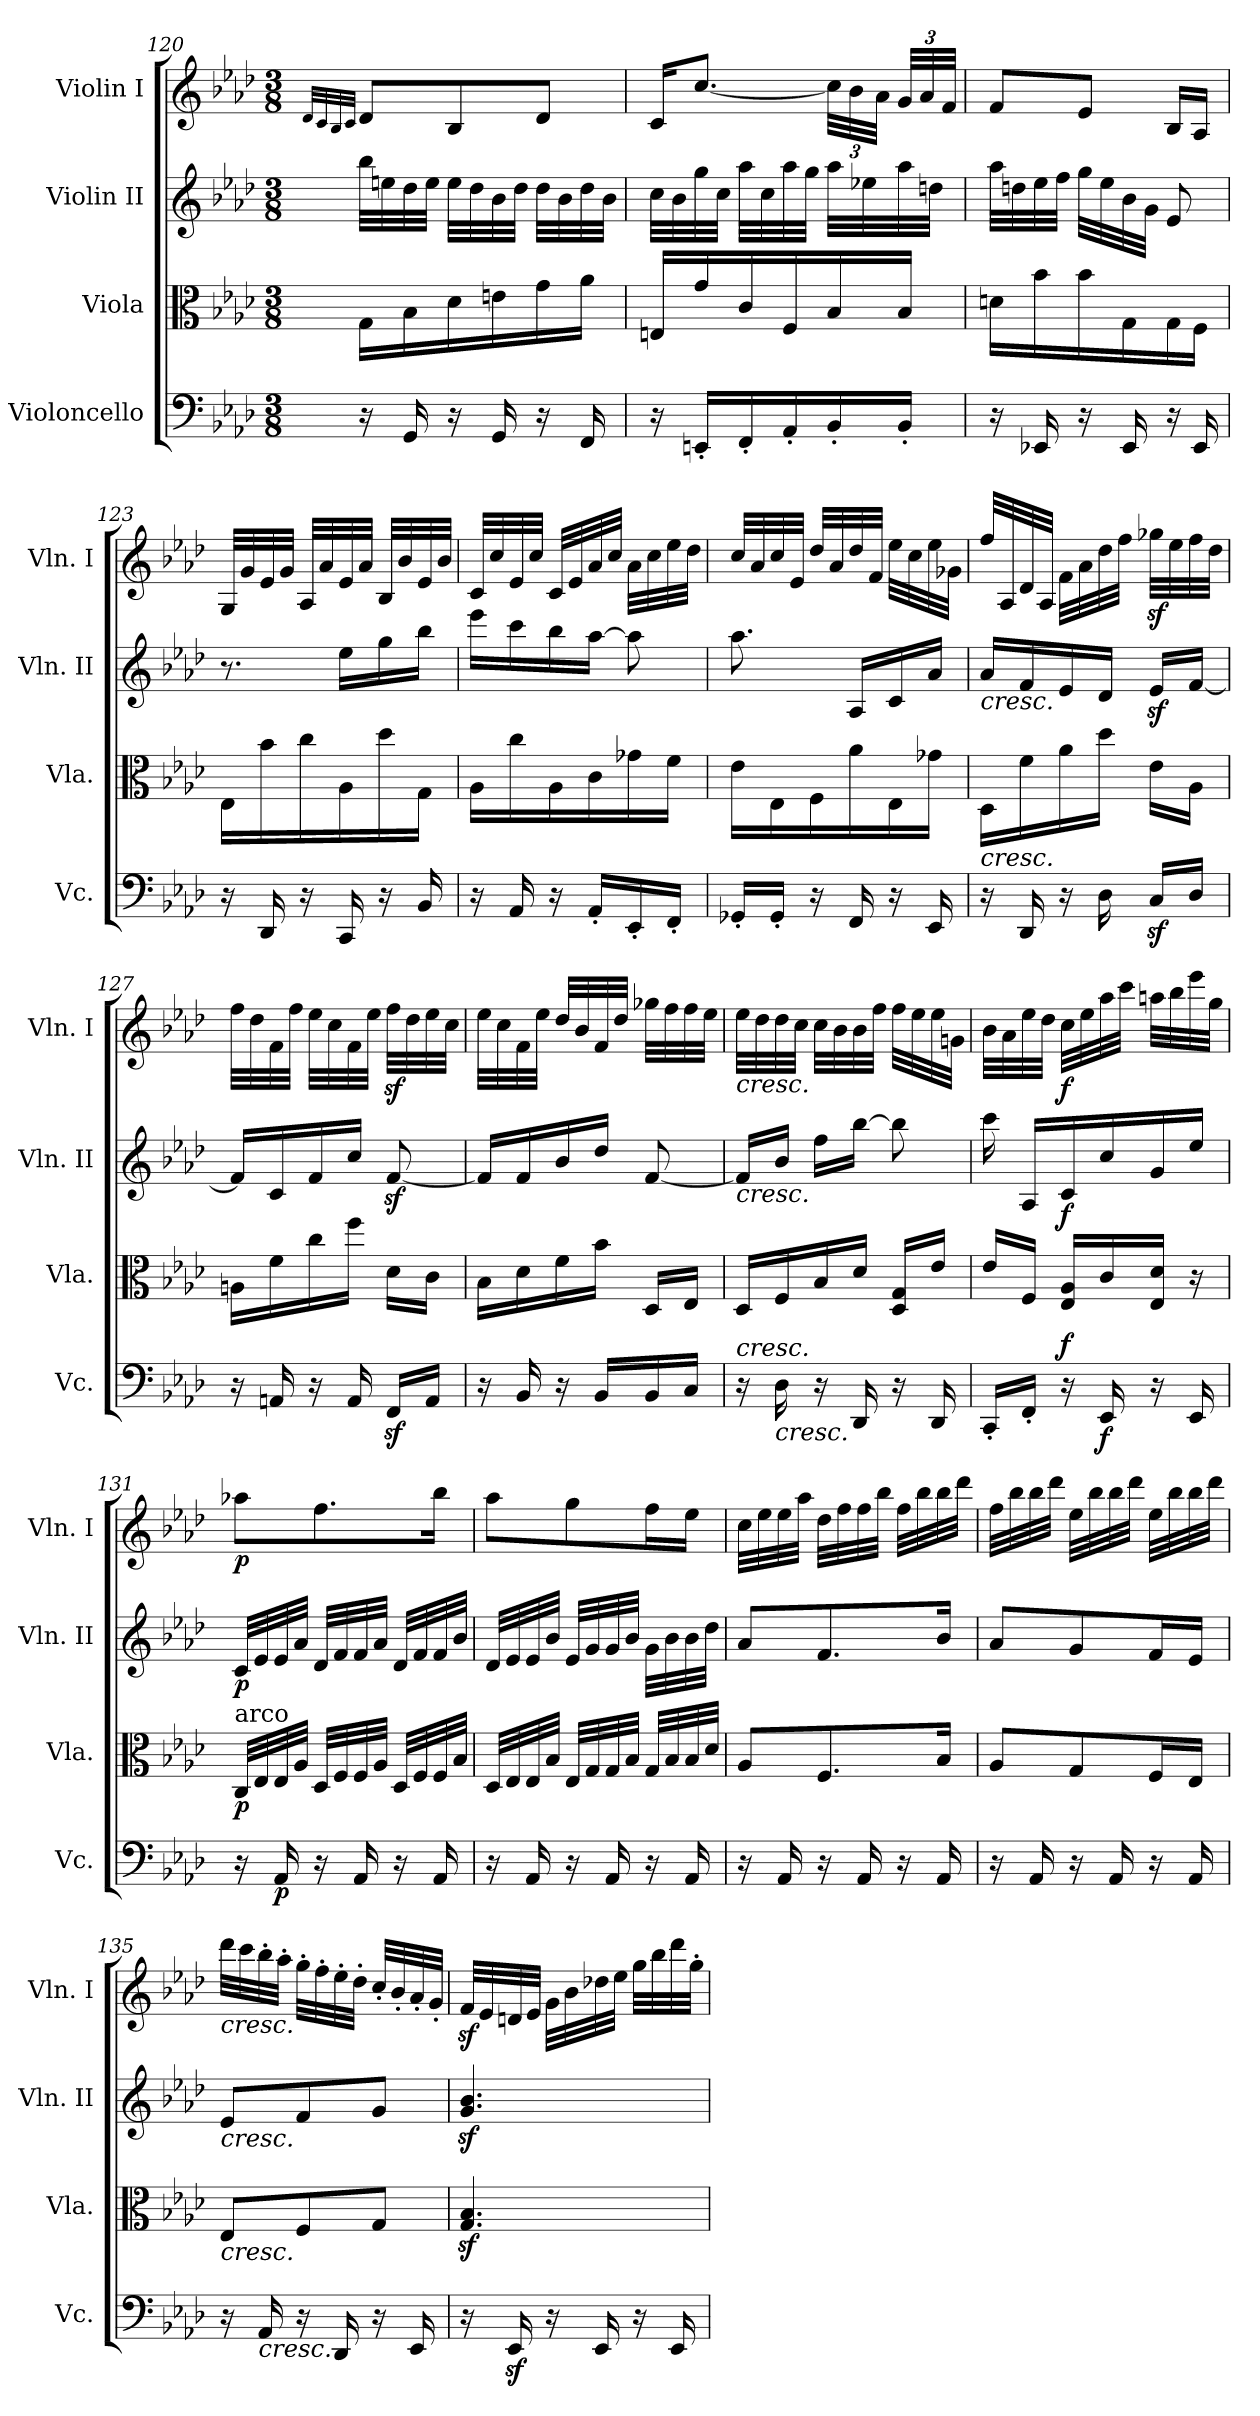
**kern	**dynam	**kern	**dynam	**kern	**dynam	**kern	**dynam
*part4	*part4	*part3	*part3	*part2	*part2	*part1	*part1
*staff4	*staff4	*staff3	*staff3	*staff2	*staff2	*staff1	*staff1
*I"Violoncello	*	*I"Viola	*	*I"Violin II	*	*I"Violin I	*
*I'Vc.	*	*I'Vla.	*	*I'Vln. II	*	*I'Vln. I	*
*clefF4	*	*clefC3	*	*clefG2	*	*clefG2	*
*k[b-e-a-d-]	*	*k[b-e-a-d-]	*	*k[b-e-a-d-]	*	*k[b-e-a-d-]	*
*A-:	*	*A-:	*	*A-:	*	*A-:	*
*M3/8	*	*M3/8	*	*M3/8	*	*M3/8	*
=120	=120	=120	=120	=120	=120	=120	=120
.	.	.	.	.	.	32qd-/LLL	.
.	.	.	.	.	.	32qc/	.
.	.	.	.	.	.	32qB-/	.
.	.	.	.	.	.	32qc/JJJ	.
16r	.	16G\LL	.	32bb-\LLL	.	8d-/L	.
.	.	.	.	32een\	.	.	.
16GG/	.	16B-\	.	32dd-\	.	.	.
.	.	.	.	32ee\JJJ	.	.	.
16r	.	16d-\	.	32ee\LLL	.	8B-/	.
.	.	.	.	32dd-\	.	.	.
16GG/	.	16en\	.	32b-\	.	.	.
.	.	.	.	32dd-\JJJ	.	.	.
16r	.	16g\	.	32dd-\LLL	.	8d-/J	.
.	.	.	.	32b-\	.	.	.
16FF/	.	16a-\JJ	.	32dd-\	.	.	.
.	.	.	.	32b-\JJJ	.	.	.
=121	=121	=121	=121	=121	=121	=121	=121
16r	.	16En/LL	.	32cc\LLL	.	16c/KL	.
.	.	.	.	32b-\	.	.	.
16EEn'/LL	.	16g/	.	32gg\	.	[8.cc/J	.
.	.	.	.	32cc\JJJ	.	.	.
16FF'/	.	16c/	.	32aa-\LLL	.	.	.
.	.	.	.	32cc\	.	.	.
16AA-'/	.	16F/	.	32aa-\	.	.	.
.	.	.	.	32gg\JJJ	.	.	.
*	*	*	*	*	*	*Xbrackettup	*
16BB-'/	.	16B-/	.	32aa-\LLL	.	48cc\LLL]	.
.	.	.	.	.	.	48b-\	.
.	.	.	.	32ee-X\	.	.	.
.	.	.	.	.	.	48a-\JJJ	.
16BB-'/JJ	.	16B-/JJ	.	32aa-\	.	48g/LLL	.
.	.	.	.	.	.	48a-/	.
.	.	.	.	32ddn\JJJ	.	.	.
.	.	.	.	.	.	48f/JJJ	.
!!LO:LB:g=z
=122	=122	=122	=122	=122	=122	=122	=122
16r	.	16dn\LL	.	32aa-\LLL	.	8f/L	.
.	.	.	.	32ddn\	.	.	.
16EE-X/	.	16b-\	.	32ee-\	.	.	.
.	.	.	.	32ff\JJJ	.	.	.
16r	.	16b-\	.	32gg\LLL	.	8e-/J	.
.	.	.	.	32ee-\	.	.	.
16EE-/	.	16G\	.	32b-\	.	.	.
.	.	.	.	32g\JJJ	.	.	.
16r	.	16G\	.	8e-/	.	16B-/LL	.
16EE-/	.	16F\JJ	.	.	.	16A-/JJ	.
=123	=123	=123	=123	=123	=123	=123	=123
16r	.	16E-\LL	.	8.r	.	32G/LLL	.
.	.	.	.	.	.	32g/	.
16DD-/	.	16b-\	.	.	.	32e-/	.
.	.	.	.	.	.	32g/JJJ	.
16r	.	16cc\	.	.	.	32A-/LLL	.
.	.	.	.	.	.	32a-/	.
16CC/	.	16A-\	.	16ee-\LL	.	32e-/	.
.	.	.	.	.	.	32a-/JJJ	.
16r	.	16dd-\	.	16gg\	.	32B-/LLL	.
.	.	.	.	.	.	32b-/	.
16BB-/	.	16G\JJ	.	16bb-\JJ	.	32e-/	.
.	.	.	.	.	.	32b-/JJJ	.
=124	=124	=124	=124	=124	=124	=124	=124
16r	.	16A-\LL	.	16eee-\LL	.	32c/LLL	.
.	.	.	.	.	.	32cc/	.
16AA-/	.	16cc\	.	16ccc\	.	32e-/	.
.	.	.	.	.	.	32cc/JJJ	.
16r	.	16A-\	.	16bb-\	.	32c/LLL	.
.	.	.	.	.	.	32e-/	.
16AA-'/LL	.	16c\	.	[16aa-\JJ	.	32a-/	.
.	.	.	.	.	.	32cc/JJJ	.
16EE-'/	.	16g-X\	.	8aa-\]	.	32a-\LLL	.
.	.	.	.	.	.	32cc\	.
16FF'/JJ	.	16f\JJ	.	.	.	32ee-\	.
.	.	.	.	.	.	32dd-\JJJ	.
=125	=125	=125	=125	=125	=125	=125	=125
16GG-X'/LL	.	16e-\LL	.	8.aa-\	.	32cc/LLL	.
.	.	.	.	.	.	32a-/	.
16GG-'/JJ	.	16E-\	.	.	.	32cc/	.
.	.	.	.	.	.	32e-/JJJ	.
16r	.	16F\	.	.	.	32dd-/LLL	.
.	.	.	.	.	.	32a-/	.
16FF/	.	16a-\	.	16A-/LL	.	32dd-/	.
.	.	.	.	.	.	32f/JJJ	.
16r	.	16E-\	.	16c/	.	32ee-\LLL	.
.	.	.	.	.	.	32cc\	.
16EE-/	.	16g-X\JJ	.	16a-/JJ	.	32ee-\	.
.	.	.	.	.	.	32g-X\JJJ	.
!!LO:PB:g=z
=126	=126	=126	=126	=126	=126	=126	=126
!	!	!	!	!LO:TX:b:i:t=cresc.	!	!	!
!LO:TX:a:i:t=cresc.	!	!	!	!	!	!	!
16r	.	16D-\LL	.	16a-/LL	.	32ff/LLL	.
.	.	.	.	.	.	32A-/	.
16DD-/	.	16f\	.	16f/	.	32d-/	.
.	.	.	.	.	.	32A-/JJJ	.
16r	.	16a-\	.	16e-/	.	32f\LLL	.
.	.	.	.	.	.	32a-\	.
16D-\	.	16dd-\JJ	.	16d-/JJ	.	32dd-\	.
.	.	.	.	.	.	32ff\JJJ	.
16Cz>/LL	.	16e-\LL	.	16e-z</LL	.	32gg-Xz<\LLL	.
.	.	.	.	.	.	32ee-\	.
16D-/JJ	.	16A-\JJ	.	[16f/JJ	.	32ff\	.
.	.	.	.	.	.	32dd-\JJJ	.
!!LO:LB:g=z
=127	=127	=127	=127	=127	=127	=127	=127
16r	.	16An\LL	.	16f/LL]	.	32ff\LLL	.
.	.	.	.	.	.	32dd-\	.
16AAn/	.	16f\	.	16c/	.	32f\	.
.	.	.	.	.	.	32ff\JJJ	.
16r	.	16cc\	.	16f/	.	32ee-\LLL	.
.	.	.	.	.	.	32cc\	.
16AA/	.	16ff\JJ	.	16cc/JJ	.	32f\	.
.	.	.	.	.	.	32ee-\JJJ	.
16FFz</LL	.	16d-\LL	.	[8fz</	.	32ffz<\LLL	.
.	.	.	.	.	.	32dd-\	.
16AA/JJ	.	16c\JJ	.	.	.	32ee-\	.
.	.	.	.	.	.	32cc\JJJ	.
=128	=128	=128	=128	=128	=128	=128	=128
16r	.	16B-\LL	.	16f/LL]	.	32ee-\LLL	.
.	.	.	.	.	.	32cc\	.
16BB-/	.	16d-\	.	16f/	.	32f\	.
.	.	.	.	.	.	32ee-\JJJ	.
16r	.	16f\	.	16b-/	.	32dd-/LLL	.
.	.	.	.	.	.	32b-/	.
16BB-/LL	.	16b-\JJ	.	16dd-/JJ	.	32f/	.
.	.	.	.	.	.	32dd-/JJJ	.
16BB-/	.	16D-/LL	.	[8f/	.	32gg-X\LLL	.
.	.	.	.	.	.	32ff\	.
16C/JJ	.	16E-/JJ	.	.	.	32ff\	.
.	.	.	.	.	.	32ee-\JJJ	.
=129	=129	=129	=129	=129	=129	=129	=129
!	!	!	!	!	!	!LO:TX:b:i:t=cresc.	!
!	!	!	!	!LO:TX:b:i:t=cresc.	!	!	!
!LO:TX:a:i:t=cresc.	!	!	!	!	!	!	!
16r	.	16D-/LL	.	16f/LL]	.	32ee-\LLL	.
.	.	.	.	.	.	32dd-\	.
!LO:TX:b:i:t=cresc.	!	!	!	!	!	!	!
16D-\	.	16F/	.	16b-/JJ	.	32dd-\	.
.	.	.	.	.	.	32cc\JJJ	.
16r	.	16B-/	.	16ff\LL	.	32cc\LLL	.
.	.	.	.	.	.	32b-\	.
16DD-/	.	16d-/JJ	.	[16bb-\JJ	.	32b-\	.
.	.	.	.	.	.	32ff\JJJ	.
16r	.	16D-/ 16G/LL	.	8bb-\]	.	32ff\LLL	.
.	.	.	.	.	.	32ee-\	.
16DD-/	.	16e-/JJ	.	.	.	32ee-\	.
.	.	.	.	.	.	32gn\JJJ	.
=130	=130	=130	=130	=130	=130	=130	=130
16CC'/LL	.	16e-/LL	.	16ccc\	.	32b-\LLL	.
.	.	.	.	.	.	32a-\	.
16FF'/JJ	.	16F/JJ	.	16A-/LL	.	32ee-\	.
.	.	.	.	.	.	32dd-\JJJ	.
!	!LO:DY:a	!	!	!	!LO:DY:b	!	!LO:DY:b
16r	f	16E-/ 16A-/LL	.	16c/	f	32cc\LLL	f
.	.	.	.	.	.	32ee-\	.
!	!LO:DY:b	!	!	!	!	!	!
16EE-/	f	16c/	.	16cc/	.	32aa-\	.
.	.	.	.	.	.	32ccc\JJJ	.
16r	.	16E-/ 16d-/JJ	.	16g/	.	32aan\LLL	.
.	.	.	.	.	.	32bb-\	.
16EE-/	.	16r	.	16ee-/JJ	.	32eee-\	.
.	.	.	.	.	.	32gg\JJJ	.
!!LO:PB:g=z
=131	=131	=131	=131	=131	=131	=131	=131
!	!	!LO:TX:a:t=arco	!	!	!	!	!
!	!	!	!LO:DY:b	!	!LO:DY:b	!	!LO:DY:b
16r	.	32C/LLL	p	32c/LLL	p	8aa-X\L	p
.	.	32E-/	.	32e-/	.	.	.
!	!LO:DY:b	!	!	!	!	!	!
16AA-/	p	32E-/	.	32e-/	.	.	.
.	.	32A-/JJJ	.	32a-/JJJ	.	.	.
16r	.	32D-/LLL	.	32d-/LLL	.	8.ff\	.
.	.	32F/	.	32f/	.	.	.
16AA-/	.	32F/	.	32f/	.	.	.
.	.	32A-/JJJ	.	32a-/JJJ	.	.	.
16r	.	32D-/LLL	.	32d-/LLL	.	.	.
.	.	32F/	.	32f/	.	.	.
16AA-/	.	32F/	.	32f/	.	16bb-\Jk	.
.	.	32B-/JJJ	.	32b-/JJJ	.	.	.
=132	=132	=132	=132	=132	=132	=132	=132
16r	.	32D-/LLL	.	32d-/LLL	.	8aa-\L	.
.	.	32E-/	.	32e-/	.	.	.
16AA-/	.	32E-/	.	32e-/	.	.	.
.	.	32B-/JJJ	.	32b-/JJJ	.	.	.
16r	.	32E-/LLL	.	32e-/LLL	.	8gg\	.
.	.	32G/	.	32g/	.	.	.
16AA-/	.	32G/	.	32g/	.	.	.
.	.	32B-/JJJ	.	32b-/JJJ	.	.	.
16r	.	32G/LLL	.	32g\LLL	.	16ff\L	.
.	.	32B-/	.	32b-\	.	.	.
16AA-/	.	32B-/	.	32b-\	.	16ee-\JJ	.
.	.	32d-/JJJ	.	32dd-\JJJ	.	.	.
=133	=133	=133	=133	=133	=133	=133	=133
16r	.	8A-/L	.	8a-/L	.	32cc\LLL	.
.	.	.	.	.	.	32ee-\	.
16AA-/	.	.	.	.	.	32ee-\	.
.	.	.	.	.	.	32aa-\JJJ	.
16r	.	8.F/	.	8.f/	.	32dd-\LLL	.
.	.	.	.	.	.	32ff\	.
16AA-/	.	.	.	.	.	32ff\	.
.	.	.	.	.	.	32bb-\JJJ	.
16r	.	.	.	.	.	32ff\LLL	.
.	.	.	.	.	.	32bb-\	.
16AA-/	.	16B-/Jk	.	16b-/Jk	.	32bb-\	.
.	.	.	.	.	.	32ddd-\JJJ	.
=134	=134	=134	=134	=134	=134	=134	=134
16r	.	8A-/L	.	8a-/L	.	32ff\LLL	.
.	.	.	.	.	.	32bb-\	.
16AA-/	.	.	.	.	.	32bb-\	.
.	.	.	.	.	.	32ddd-\JJJ	.
16r	.	8G/	.	8g/	.	32ee-\LLL	.
.	.	.	.	.	.	32bb-\	.
16AA-/	.	.	.	.	.	32bb-\	.
.	.	.	.	.	.	32ddd-\JJJ	.
16r	.	16F/L	.	16f/L	.	32ee-\LLL	.
.	.	.	.	.	.	32bb-\	.
16AA-/	.	16E-/JJ	.	16e-/JJ	.	32bb-\	.
.	.	.	.	.	.	32ddd-\JJJ	.
!!LO:LB:g=z
=135	=135	=135	=135	=135	=135	=135	=135
!	!	!	!	!	!	!LO:TX:b:i:t=cresc.	!
!	!	!	!	!LO:TX:b:i:t=cresc.	!	!	!
!	!	!LO:TX:b:i:t=cresc.	!	!	!	!	!
16r	.	8E-/L	.	8e-/L	.	32ddd-\LLL	.
.	.	.	.	.	.	32ccc\	.
!LO:TX:b:i:t=cresc.	!	!	!	!	!	!	!
16AA-/	.	.	.	.	.	32bb-'\	.
.	.	.	.	.	.	32aa-'\JJJ	.
16r	.	8F/	.	8f/	.	32gg'\LLL	.
.	.	.	.	.	.	32ff'\	.
16DD-/	.	.	.	.	.	32ee-'\	.
.	.	.	.	.	.	32dd-'\JJJ	.
16r	.	8G/J	.	8g/J	.	32cc'/LLL	.
.	.	.	.	.	.	32b-'/	.
16EE-/	.	.	.	.	.	32a-'/	.
.	.	.	.	.	.	32g'/JJJ	.
!!LO:LB:g=z
=136	=136	=136	=136	=136	=136	=136	=136
16r	.	4.G/z< 4.B-/z<	.	4.g/z< 4.b-/z<	.	32fz</LLL	.
.	.	.	.	.	.	32e-/	.
16EE-z</	.	.	.	.	.	32dn/	.
.	.	.	.	.	.	32e-/JJJ	.
16r	.	.	.	.	.	32g\LLL	.
.	.	.	.	.	.	32b-\	.
16EE-/	.	.	.	.	.	32dd-X\	.
.	.	.	.	.	.	32ee-\JJJ	.
16r	.	.	.	.	.	32gg\LLL	.
.	.	.	.	.	.	32bb-\	.
16EE-/	.	.	.	.	.	32ddd-\	.
.	.	.	.	.	.	32gg'\JJJ	.
=	=	=	=	=	=	=	=
*-	*-	*-	*-	*-	*-	*-	*-
